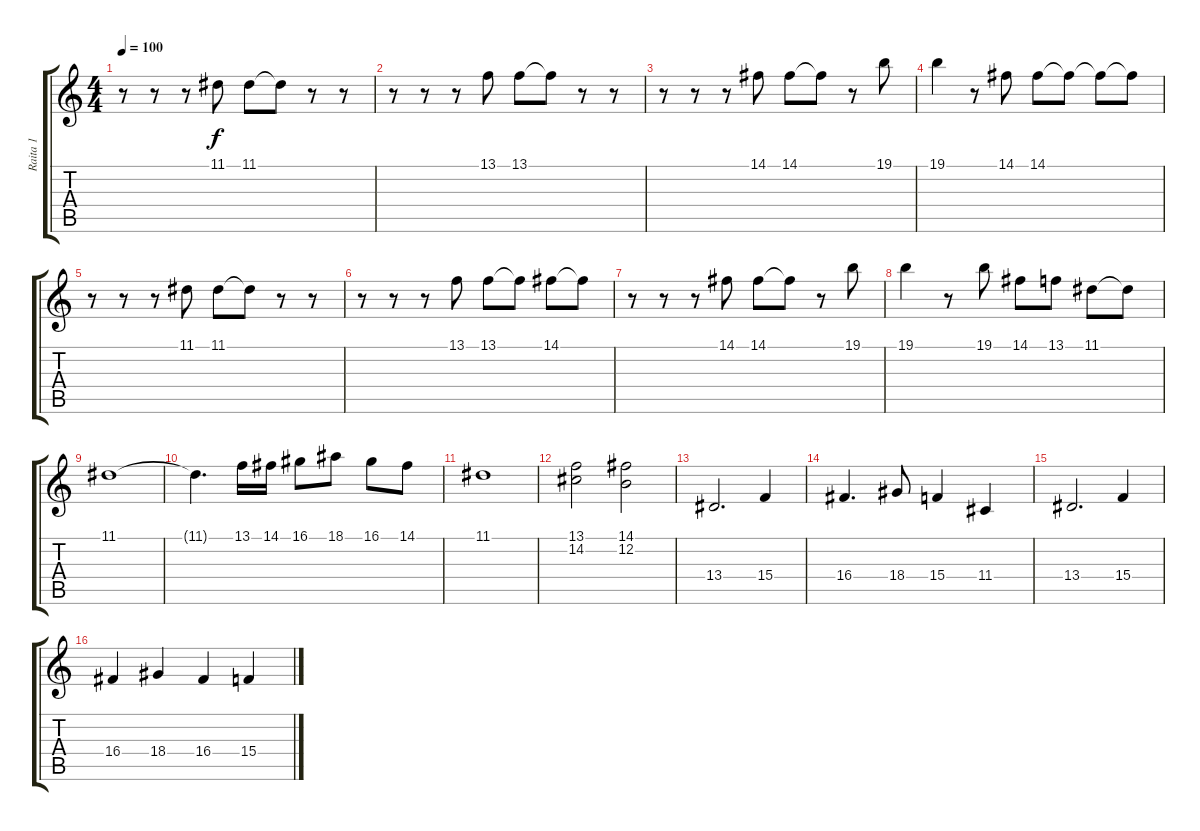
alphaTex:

\track ("Raita 1" "Raita 1") {instrument flute}
\staff {score tabs}
\tuning (E4 B3 G3 D3 A2 E2) {hide}
\ts (4 4)
\tempo 100
\clef g2
\ks c
r.8{dy f} r.8 r.8 11.1.8 11.1.8 11.1{t}.8 r.8 r.8 |
r.8 r.8 r.8 13.1.8 13.1.8 13.1{t}.8 r.8 r.8 |
r.8 r.8 r.8 14.1.8 14.1.8 14.1{t}.8 r.8 19.1.8 |
19.1.4 r.8 14.1.8 14.1.8 14.1{t}.8 14.1{t}.8 14.1{t}.8 |
r.8 r.8 r.8 11.1.8 11.1.8 11.1{t}.8 r.8 r.8 |
r.8 r.8 r.8 13.1.8 13.1.8 13.1{t}.8 14.1.8 14.1{t}.8 |
r.8 r.8 r.8 14.1.8 14.1.8 14.1{t}.8 r.8 19.1.8 |
19.1.4 r.8 19.1.8 14.1.8 13.1.8 11.1.8 11.1{t}.8 |
11.1.1 |
11.1{t}.4{d} 13.1.16 14.1.16 16.1.8 18.1.8 16.1.8 14.1.8 |
11.1.1 |
(13.1 14.2).2 (14.1 12.2).2 |
13.4.2{d volume 13} 15.4.4 |
16.4.4{d} 18.4.8 15.4.4 11.4.4 |
13.4.2{d} 15.4.4 |
16.4.4 18.4.4 16.4.4 15.4.4
